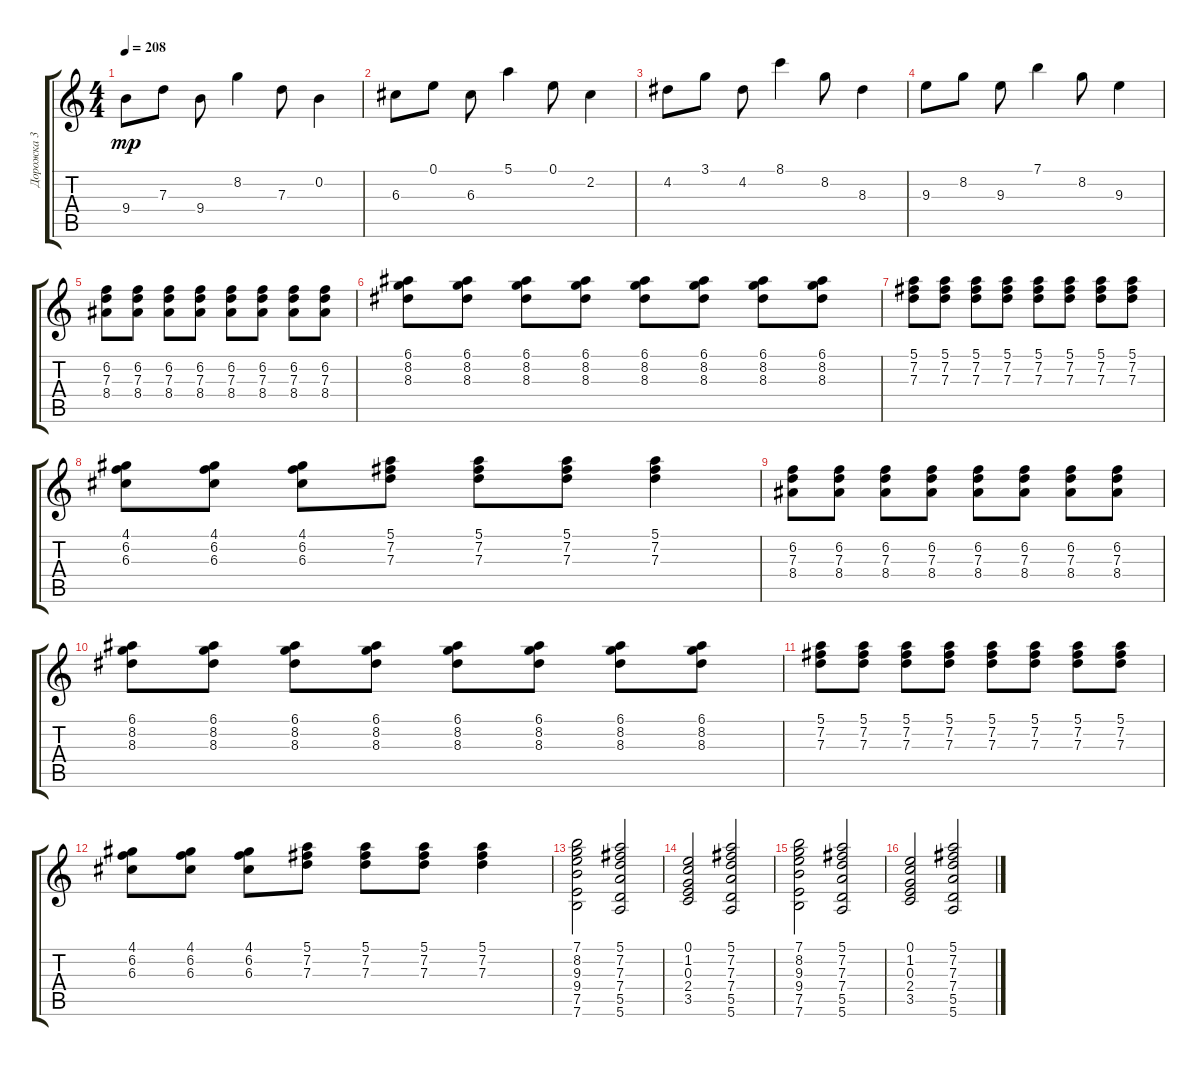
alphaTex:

\track ("Дорожка 3" "Дорожка 3") {instrument overdrivenguitar}
\staff {score tabs}
\tuning (E4 B3 G3 D3 A2 E2) {hide}
\ts (4 4)
\tempo 208
\clef g2
\ks c
9.4.8{dy mp} 7.3.8 9.4.8 8.2.4 7.3.8 0.2.4 |
6.3.8 0.1.8 6.3.8 5.1.4 0.1.8 2.2.4 |
4.2.8 3.1.8 4.2.8 8.1.4 8.2.8 8.3.4 |
9.3.8 8.2.8 9.3.8 7.1.4 8.2.8 9.3.4 |
(6.2 7.3 8.4).8 (6.2 7.3 8.4).8 (6.2 7.3 8.4).8 (6.2 7.3 8.4).8 (6.2 7.3 8.4).8 (6.2 7.3 8.4).8 (6.2 7.3 8.4).8 (6.2 7.3 8.4).8 |
(6.1 8.2 8.3).8 (6.1 8.2 8.3).8 (6.1 8.2 8.3).8 (6.1 8.2 8.3).8 (6.1 8.2 8.3).8 (6.1 8.2 8.3).8 (6.1 8.2 8.3).8 (6.1 8.2 8.3).8 |
(5.1 7.2 7.3).8 (5.1 7.2 7.3).8 (5.1 7.2 7.3).8 (5.1 7.2 7.3).8 (5.1 7.2 7.3).8 (5.1 7.2 7.3).8 (5.1 7.2 7.3).8 (5.1 7.2 7.3).8 |
(4.1 6.2 6.3).8 (4.1 6.2 6.3).8 (4.1 6.2 6.3).8 (5.1 7.2 7.3).8 (5.1 7.2 7.3).8 (5.1 7.2 7.3).8 (5.1 7.2 7.3).4 |
(6.2 7.3 8.4).8 (6.2 7.3 8.4).8 (6.2 7.3 8.4).8 (6.2 7.3 8.4).8 (6.2 7.3 8.4).8 (6.2 7.3 8.4).8 (6.2 7.3 8.4).8 (6.2 7.3 8.4).8 |
(6.1 8.2 8.3).8 (6.1 8.2 8.3).8 (6.1 8.2 8.3).8 (6.1 8.2 8.3).8 (6.1 8.2 8.3).8 (6.1 8.2 8.3).8 (6.1 8.2 8.3).8 (6.1 8.2 8.3).8 |
(5.1 7.2 7.3).8 (5.1 7.2 7.3).8 (5.1 7.2 7.3).8 (5.1 7.2 7.3).8 (5.1 7.2 7.3).8 (5.1 7.2 7.3).8 (5.1 7.2 7.3).8 (5.1 7.2 7.3).8 |
(4.1 6.2 6.3).8 (4.1 6.2 6.3).8 (4.1 6.2 6.3).8 (5.1 7.2 7.3).8 (5.1 7.2 7.3).8 (5.1 7.2 7.3).8 (5.1 7.2 7.3).4 |
(7.1 8.2 9.3 9.4 7.5 7.6).2 (5.1 7.2 7.3 7.4 5.5 5.6).2 |
(0.1 1.2 0.3 2.4 3.5).2 (5.1 7.2 7.3 7.4 5.5 5.6).2 |
(7.1 8.2 9.3 9.4 7.5 7.6).2 (5.1 7.2 7.3 7.4 5.5 5.6).2 |
(0.1 1.2 0.3 2.4 3.5).2 (5.1 7.2 7.3 7.4 5.5 5.6).2
